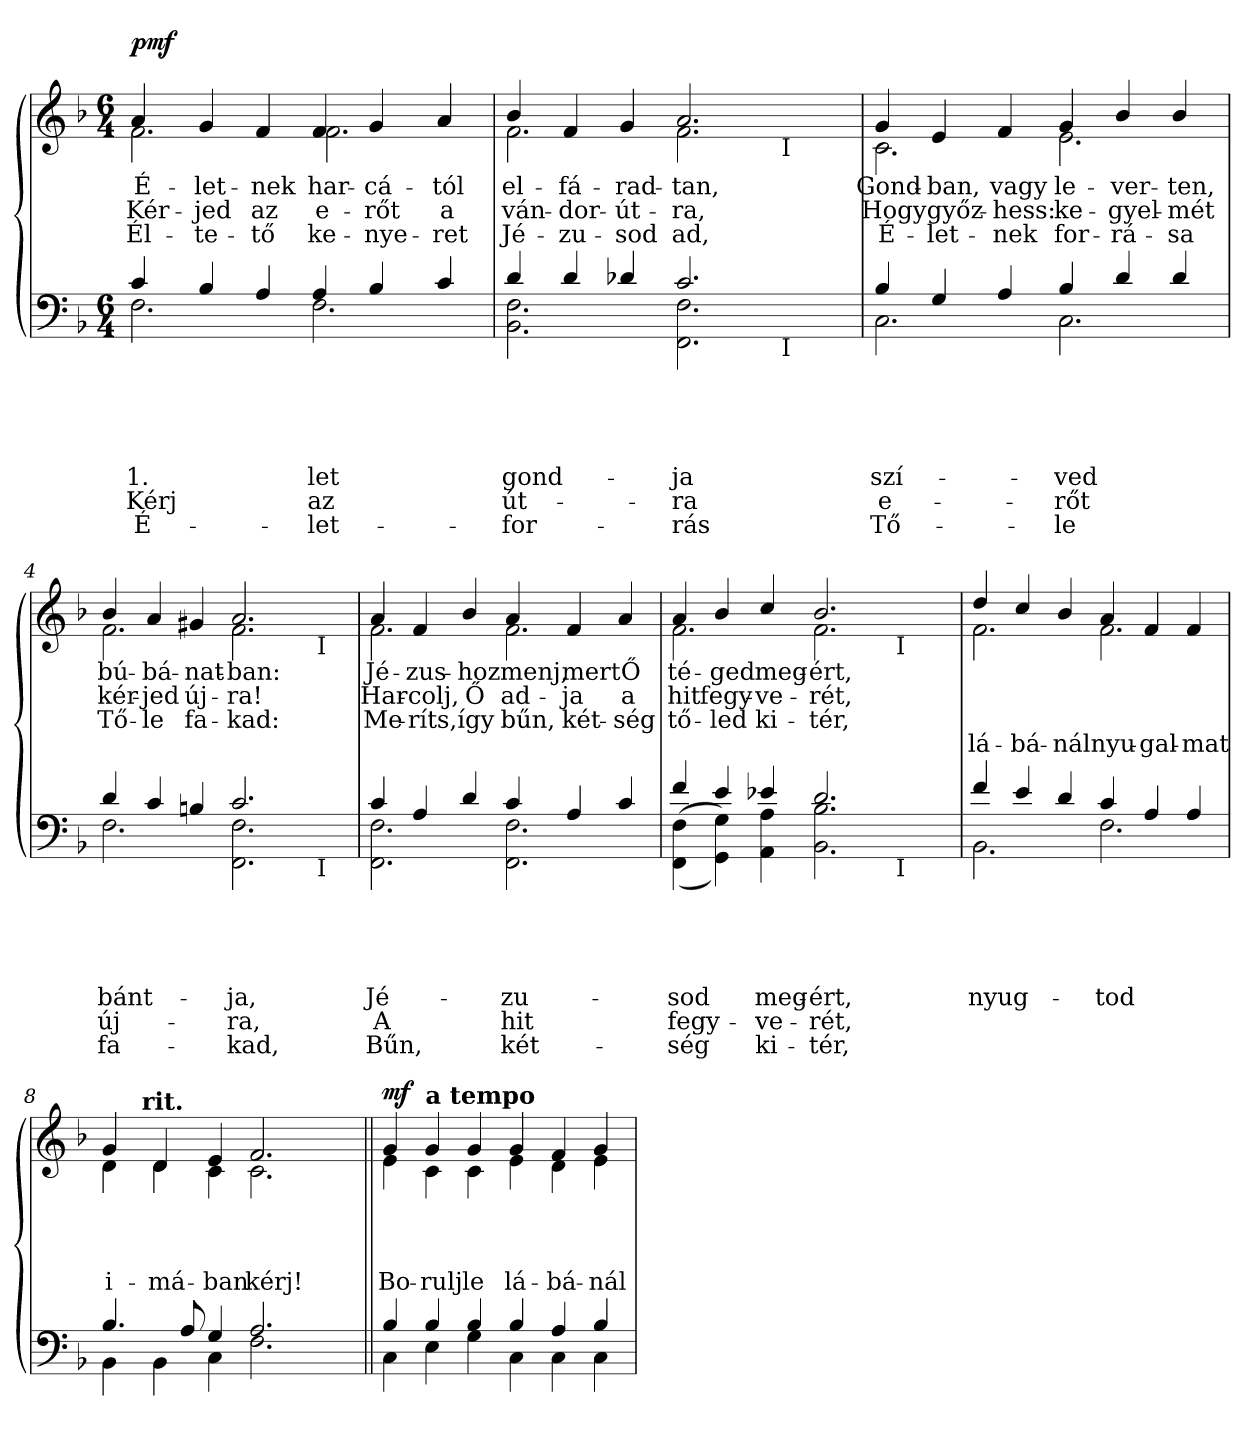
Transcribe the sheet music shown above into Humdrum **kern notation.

**kern	**text	**text	**text	**text	**text	**text	**text	**dynam	**kern	**text	**text	**text	**text	**dynam
*part2	*part2	*part2	*part2	*part2	*part2	*part2	*part2	*part2	*part1	*part1	*part1	*part1	*part1	*part1
*staff2	*staff2	*staff2	*staff2	*staff2	*staff2	*staff2	*staff2	*staff2	*staff1	*staff1	*staff1	*staff1	*staff1	*staff1
*clefF4	*	*	*	*	*	*	*	*	*clefG2	*	*	*	*	*
*k[b-]	*	*	*	*	*	*	*	*	*k[b-]	*	*	*	*	*
*d:	*	*	*	*	*	*	*	*	*d:	*	*	*	*	*
*M6/4	*	*	*	*	*	*	*	*	*M6/4	*	*	*	*	*
=1	=1	=1	=1	=1	=1	=1	=1	=1	=1	=1	=1	=1	=1	=1
*^	*	*	*	*	*	*	*	*	*	*	*	*	*	*
!	!	!	!	!	!	!LO:LY:b	!LO:LY:b	!LO:LY:b	!	!	!	!	!	!	!
!	!	!	!	!	!	!	!	!	!	!LO:TX:a:B:t=Parlando	!	!	!	!	!
!	!	!	!	!	!	!	!	!	!LO:DY:b	!	!LO:LY:b	!LO:LY:b	!LO:LY:b	!	!
*	*	*	*	*	*	*	*	*	*	*^	*	*	*	*	*
!	!	!	!	!	!	!	!	!	!LO:DY:n=1:a	!	!	!	!	!	!	!LO:DY:b
*	*	*	*	*	*	*	*	*	*	*	*^	*	*	*	*	*
4c/	2.F\	.	.	.	.	-1.	Kérj	É-	p mf	4a/	2.f\	32ryy	É-	Kér-	Él-	.	p
!	!	!	!	!	!	!	!	!	!	!	!	!	!	!	!	!	!LO:DY:a
.	.	.	.	.	.	.	.	.	.	.	.	1ryy	.	.	.	.	mf
!	!	!	!	!	!	!	!	!	!	!	!	!	!LO:LY:b	!LO:LY:b	!LO:LY:b	!	!
4B-/	.	.	.	.	.	.	.	.	.	4g/	.	.	-let-	-jed	-te-	.	.
!	!	!	!	!	!	!	!	!	!	!	!	!	!LO:LY:b	!LO:LY:b	!LO:LY:b	!	!
4A/	.	.	.	.	.	.	.	.	.	4f/	.	.	-nek	az	-tő	.	.
!	!	!	!	!	!	!LO:LY:b	!LO:LY:b	!LO:LY:b	!	!	!	!	!	!	!	!	!
!	!	!	!	!	!	!	!	!	!	!	!	!	!LO:LY:b	!LO:LY:b	!LO:LY:b	!	!
4A/	2.F\	.	.	.	.	let	az	-let-	.	4f/	2.f\	.	har-	e-	ke-	.	.
!	!	!	!	!	!	!	!	!	!	!	!	!	!LO:LY:b	!LO:LY:b	!LO:LY:b	!	!
4B-/	.	.	.	.	.	.	.	.	.	4g/	.	.	-cá-	-rőt	-nye-	.	.
.	.	.	.	.	.	.	.	.	.	.	.	4...ryy	.	.	.	.	.
!	!	!	!	!	!	!	!	!	!	!	!	!	!LO:LY:b	!LO:LY:b	!LO:LY:b	!	!
4c/	.	.	.	.	.	.	.	.	.	4a/	.	.	-tól	a	-ret	.	.
=2	=2	=2	=2	=2	=2	=2	=2	=2	=2	=2	=2	=2	=2	=2	=2	=2	=2
!	!	!	!	!	!	!LO:LY:b	!LO:LY:b	!LO:LY:b	!	!	!	!	!	!	!	!	!
!	!	!	!	!	!	!	!	!	!	!	!	!	!LO:LY:b	!LO:LY:b	!LO:LY:b	!	!
*	*^	*	*	*	*	*	*	*	*	*	*	*	*	*	*	*	*
4d/	2.BB-\ 2.F\	1ryy	.	.	.	.	gond-	út-	-for-	.	4b-/	2.f\	1ryy	el-	ván-	Jé-	.	.
!	!	!	!	!	!	!	!	!	!	!	!	!	!	!LO:LY:b	!LO:LY:b	!LO:LY:b	!	!
4d/	.	.	.	.	.	.	.	.	.	.	4f/	.	.	-fá-	-dor-	-zu-	.	.
!	!	!	!	!	!	!	!	!	!	!	!	!	!	!LO:LY:b	!LO:LY:b	!LO:LY:b	!	!
4d-X/	.	.	.	.	.	.	.	.	.	.	4g/	.	.	-rad-	-út-	-sod	.	.
!	!	!	!	!	!	!	!LO:LY:b	!LO:LY:b	!LO:LY:b	!	!	!	!	!	!	!	!	!
!	!	!	!	!	!	!	!	!	!	!	!	!	!	!LO:LY:b	!LO:LY:b	!LO:LY:b	!	!
2.c/	2.FF\ 2.F\	.	.	.	.	.	-ja	-ra	-rás	.	2.a/	2.f\	.	-tan,	-ra,	ad,	.	.
.	.	8.ryy	.	.	.	.	.	.	.	.	.	.	8.ryy	.	.	.	.	.
!	!	!	!	!	!	!	!	!	!	!	!	!	!LO:TX:b:t=I	!	!	!	!	!
!	!	!LO:TX:b:t=I	!	!	!	!	!	!	!	!	!	!	!	!	!	!	!	!
.	.	4ryy	.	.	.	.	.	.	.	.	.	.	4ryy	.	.	.	.	.
.	.	16ryy	.	.	.	.	.	.	.	.	.	.	16ryy	.	.	.	.	.
*	*v	*v	*	*	*	*	*	*	*	*	*	*	*	*	*	*	*	*
*	*	*	*	*	*	*	*	*	*	*v	*v	*v	*	*	*	*	*
=3	=3	=3	=3	=3	=3	=3	=3	=3	=3	=3	=3	=3	=3	=3	=3
*	*^	*	*	*	*	*	*	*	*	*^	*	*	*	*	*
*	*	*	*	*	*	*	*	*	*	*	*	*^	*	*	*	*	*
!	!	!	!	!	!	!	!LO:LY:b	!LO:LY:b	!LO:LY:b	!	!	!	!	!	!	!	!	!
*	*v	*v	*	*	*	*	*	*	*	*	*	*	*	*	*	*	*	*
*	*	*	*	*	*	*	*	*	*	*v	*v	*v	*	*	*	*	*
*	*^	*	*	*	*	*	*	*	*	*^	*	*	*	*	*
*	*	*	*	*	*	*	*	*	*	*	*	*^	*	*	*	*	*
!	!	!	!	!	!	!	!	!	!	!	!	!	!	!LO:LY:b	!LO:LY:b	!LO:LY:b	!	!
*	*v	*v	*	*	*	*	*	*	*	*	*	*	*	*	*	*	*	*
*	*	*	*	*	*	*	*	*	*	*	*v	*v	*	*	*	*	*
4B-/	2.C\	.	.	.	.	szí-	e-	Tő-	.	4g/	2.c\	Gond-	Hogy	É-	.	.
!	!	!	!	!	!	!	!	!	!	!	!	!LO:LY:b	!LO:LY:b	!LO:LY:b	!	!
4G/	.	.	.	.	.	.	.	.	.	4e/	.	-ban,	győz-	-let-	.	.
!	!	!	!	!	!	!	!	!	!	!	!	!LO:LY:b	!LO:LY:b	!LO:LY:b	!	!
4A/	.	.	.	.	.	.	.	.	.	4f/	.	vagy	-hess:	-nek	.	.
!	!	!	!	!	!	!LO:LY:b	!LO:LY:b	!LO:LY:b	!	!	!	!	!	!	!	!
!	!	!	!	!	!	!	!	!	!	!	!	!LO:LY:b	!LO:LY:b	!LO:LY:b	!	!
4B-/	2.C\	.	.	.	.	-ved	-rőt	-le	.	4g/	2.e\	le-	ke-	for-	.	.
!	!	!	!	!	!	!	!	!	!	!	!	!LO:LY:b	!LO:LY:b	!LO:LY:b	!	!
4d/	.	.	.	.	.	.	.	.	.	4b-/	.	-ver-	-gyel-	-rá-	.	.
!	!	!	!	!	!	!	!	!	!	!	!	!LO:LY:b	!LO:LY:b	!LO:LY:b	!	!
4d/	.	.	.	.	.	.	.	.	.	4b-/	.	-ten,	-mét	-sa	.	.
*	*	*	*	*	*	*	*	*	*	*v	*v	*	*	*	*	*
!!LO:LB:g=z
=4	=4	=4	=4	=4	=4	=4	=4	=4	=4	=4	=4	=4	=4	=4	=4
!	!	!	!	!	!	!LO:LY:b	!LO:LY:b	!LO:LY:b	!	!	!	!	!	!	!
!	!	!	!	!	!	!	!	!	!	!	!LO:LY:b	!LO:LY:b	!LO:LY:b	!	!
*	*^	*	*	*	*	*	*	*	*	*^	*	*	*	*	*
*	*	*	*	*	*	*	*	*	*	*	*	*^	*	*	*	*	*
4d/	2.F\	1ryy	.	.	.	.	bánt-	új-	fa-	.	4b-/	2.f\	1ryy	bú-	kér-	Tő-	.	.
!	!	!	!	!	!	!	!	!	!	!	!	!	!	!LO:LY:b	!LO:LY:b	!LO:LY:b	!	!
4c/	.	.	.	.	.	.	.	.	.	.	4a/	.	.	-bá-	-jed	-le	.	.
!	!	!	!	!	!	!	!	!	!	!	!	!	!	!LO:LY:b	!LO:LY:b	!LO:LY:b	!	!
4Bn/	.	.	.	.	.	.	.	.	.	.	4g#X/	.	.	-nat-	új-	fa-	.	.
!	!	!	!	!	!	!	!LO:LY:b	!LO:LY:b	!LO:LY:b	!	!	!	!	!	!	!	!	!
!	!	!	!	!	!	!	!	!	!	!	!	!	!	!LO:LY:b	!LO:LY:b	!LO:LY:b	!	!
2.c/	2.FF\ 2.F\	.	.	.	.	.	-ja,	-ra,	-kad,	.	2.a/	2.f\	.	-ban:	-ra!	-kad:	.	.
.	.	4ryy	.	.	.	.	.	.	.	.	.	.	4ryy	.	.	.	.	.
!	!	!	!	!	!	!	!	!	!	!	!	!	!LO:TX:b:t=I	!	!	!	!	!
!	!	!LO:TX:b:t=I	!	!	!	!	!	!	!	!	!	!	!	!	!	!	!	!
.	.	4ryy	.	.	.	.	.	.	.	.	.	.	4ryy	.	.	.	.	.
*	*v	*v	*	*	*	*	*	*	*	*	*	*	*	*	*	*	*	*
*	*	*	*	*	*	*	*	*	*	*v	*v	*v	*	*	*	*	*
=5	=5	=5	=5	=5	=5	=5	=5	=5	=5	=5	=5	=5	=5	=5	=5
*	*^	*	*	*	*	*	*	*	*	*^	*	*	*	*	*
*	*	*	*	*	*	*	*	*	*	*	*	*^	*	*	*	*	*
!	!	!	!	!	!	!	!LO:LY:b	!LO:LY:b	!LO:LY:b	!	!	!	!	!	!	!	!	!
*	*v	*v	*	*	*	*	*	*	*	*	*	*	*	*	*	*	*	*
*	*	*	*	*	*	*	*	*	*	*v	*v	*v	*	*	*	*	*
*	*^	*	*	*	*	*	*	*	*	*^	*	*	*	*	*
*	*	*	*	*	*	*	*	*	*	*	*	*^	*	*	*	*	*
!	!	!	!	!	!	!	!	!	!	!	!	!	!	!LO:LY:b	!LO:LY:b	!LO:LY:b	!	!
*	*v	*v	*	*	*	*	*	*	*	*	*	*	*	*	*	*	*	*
*	*	*	*	*	*	*	*	*	*	*	*v	*v	*	*	*	*	*
4c/	2.FF\ 2.F\	.	.	.	.	Jé-	A	Bűn,	.	4a/	2.f\	Jé-	Har-	Me-	.	.
!	!	!	!	!	!	!	!	!	!	!	!	!LO:LY:b	!LO:LY:b	!LO:LY:b	!	!
4A/	.	.	.	.	.	.	.	.	.	4f/	.	-zus-	-colj,	-ríts,	.	.
!	!	!	!	!	!	!	!	!	!	!	!	!LO:LY:b	!LO:LY:b	!LO:LY:b	!	!
4d/	.	.	.	.	.	.	.	.	.	4b-/	.	-hoz	Ő	így	.	.
!	!	!	!	!	!	!LO:LY:b	!LO:LY:b	!LO:LY:b	!	!	!	!	!	!	!	!
!	!	!	!	!	!	!	!	!	!	!	!	!LO:LY:b	!LO:LY:b	!LO:LY:b	!	!
4c/	2.FF\ 2.F\	.	.	.	.	-zu-	hit	két-	.	4a/	2.f\	menj,	ad-	bűn,	.	.
!	!	!	!	!	!	!	!	!	!	!	!	!LO:LY:b	!LO:LY:b	!LO:LY:b	!	!
4A/	.	.	.	.	.	.	.	.	.	4f/	.	mert	-ja	két-	.	.
!	!	!	!	!	!	!	!	!	!	!	!	!LO:LY:b	!LO:LY:b	!LO:LY:b	!	!
4c/	.	.	.	.	.	.	.	.	.	4a/	.	Ő	a	-ség	.	.
*	*	*	*	*	*	*	*	*	*	*v	*v	*	*	*	*	*
=6	=6	=6	=6	=6	=6	=6	=6	=6	=6	=6	=6	=6	=6	=6	=6
!	!	!	!	!	!	!LO:LY:b	!LO:LY:b	!LO:LY:b	!	!	!	!	!	!	!
!	!	!	!	!	!	!	!	!	!	!	!LO:LY:b	!LO:LY:b	!LO:LY:b	!	!
*	*^	*	*	*	*	*	*	*	*	*^	*	*	*	*	*
*	*	*	*	*	*	*	*	*	*	*	*	*^	*	*	*	*	*
4f/	((4FF\ 4F\	1ryy	.	.	.	.	-sod	fegy-	-ség	.	4a/	2.f\	1ryy	té-	hit	tő-	.	.
!	!	!	!	!	!	!	!	!	!	!	!	!	!	!LO:LY:b	!LO:LY:b	!LO:LY:b	!	!
4e/	4GG\ 4G\))	.	.	.	.	.	.	.	.	.	4b-/	.	.	-ged	fegy-	-led	.	.
!	!	!	!	!	!	!	!LO:LY:b	!LO:LY:b	!LO:LY:b	!	!	!	!	!	!	!	!	!
!	!	!	!	!	!	!	!	!	!	!	!	!	!	!LO:LY:b	!LO:LY:b	!LO:LY:b	!	!
4e-X/	4AA\ 4A\	.	.	.	.	.	meg-	-ve-	ki-	.	4cc/	.	.	meg-	-ve-	ki-	.	.
!	!	!	!	!	!	!	!LO:LY:b	!LO:LY:b	!LO:LY:b	!	!	!	!	!	!	!	!	!
!	!	!	!	!	!	!	!	!	!	!	!	!	!	!LO:LY:b	!LO:LY:b	!LO:LY:b	!	!
2.d/	2.BB-\ 2.B-\	.	.	.	.	.	-ért,	-rét,	-tér,	.	2.b-/	2.f\	.	-ért,	-rét,	-tér,	.	.
.	.	8ryy	.	.	.	.	.	.	.	.	.	.	8ryy	.	.	.	.	.
.	.	32ryy	.	.	.	.	.	.	.	.	.	.	32ryy	.	.	.	.	.
!	!	!	!	!	!	!	!	!	!	!	!	!	!LO:TX:b:t=I	!	!	!	!	!
!	!	!LO:TX:b:t=I	!	!	!	!	!	!	!	!	!	!	!	!	!	!	!	!
.	.	4ryy	.	.	.	.	.	.	.	.	.	.	4ryy	.	.	.	.	.
.	.	16.ryy	.	.	.	.	.	.	.	.	.	.	16.ryy	.	.	.	.	.
*	*v	*v	*	*	*	*	*	*	*	*	*	*	*	*	*	*	*	*
*	*	*	*	*	*	*	*	*	*	*v	*v	*v	*	*	*	*	*
!!LO:LB:g=z
=7	=7	=7	=7	=7	=7	=7	=7	=7	=7	=7	=7	=7	=7	=7	=7
*	*^	*	*	*	*	*	*	*	*	*^	*	*	*	*	*
*	*	*	*	*	*	*	*	*	*	*	*	*^	*	*	*	*	*
!	!	!	!	!	!	!	!LO:LY:b	!	!	!	!	!	!	!	!	!	!	!
*	*v	*v	*	*	*	*	*	*	*	*	*	*	*	*	*	*	*	*
*	*	*	*	*	*	*	*	*	*	*v	*v	*v	*	*	*	*	*
*	*^	*	*	*	*	*	*	*	*	*^	*	*	*	*	*
*	*	*	*	*	*	*	*	*	*	*	*	*^	*	*	*	*	*
!	!	!	!	!	!	!	!	!	!	!	!	!	!	!	!	!	!LO:LY:b	!
*	*v	*v	*	*	*	*	*	*	*	*	*	*	*	*	*	*	*	*
*	*	*	*	*	*	*	*	*	*	*	*v	*v	*	*	*	*	*
4f/	2.BB-\	.	.	.	.	nyug-	.	.	.	4dd/	2.f\	.	.	.	lá-	.
!	!	!	!	!	!	!	!	!	!	!	!	!	!	!	!LO:LY:b	!
4e/	.	.	.	.	.	.	.	.	.	4cc/	.	.	.	.	-bá-	.
!	!	!	!	!	!	!	!	!	!	!	!	!	!	!	!LO:LY:b	!
4d/	.	.	.	.	.	.	.	.	.	4b-/	.	.	.	.	-nál	.
!	!	!	!	!	!	!LO:LY:b	!	!	!	!	!	!	!	!	!	!
!	!	!	!	!	!	!	!	!	!	!	!	!	!	!	!LO:LY:b	!
4c/	2.F\	.	.	.	.	-tod	.	.	.	4a/	2.f\	.	.	.	nyu-	.
!	!	!	!	!	!	!	!	!	!	!	!	!	!	!	!LO:LY:b	!
4A/	.	.	.	.	.	.	.	.	.	4f/	.	.	.	.	-gal-	.
!	!	!	!	!	!	!	!	!	!	!	!	!	!	!	!LO:LY:b	!
4A/	.	.	.	.	.	.	.	.	.	4f/	.	.	.	.	-mat	.
*	*	*	*	*	*	*	*	*	*	*v	*v	*	*	*	*	*
=8	=8	=8	=8	=8	=8	=8	=8	=8	=8	=8	=8	=8	=8	=8	=8
!	!	!	!	!	!	!	!	!	!	!	!	!	!	!LO:LY:b	!
*	*	*	*	*	*	*	*	*	*	*^	*	*	*	*	*
*	*	*	*	*	*	*	*	*	*	*	*^	*	*	*	*	*
4.B-/	4BB-\	.	.	.	.	.	.	.	.	4g/	4d\	8..ryy	.	.	.	i-	.
!	!	!	!	!	!	!	!	!	!	!	!	!LO:TX:a:B:t=rit.	!	!	!	!	!
.	.	.	.	.	.	.	.	.	.	.	.	1ryy	.	.	.	.	.
!	!	!	!	!	!	!	!	!	!	!	!	!	!	!	!	!LO:LY:b	!
.	4BB-\	.	.	.	.	.	.	.	.	4d/	4d\	.	.	.	.	-má-	.
8A/	.	.	.	.	.	.	.	.	.	.	.	.	.	.	.	.	.
!	!	!	!	!	!	!	!	!	!	!	!	!	!	!	!	!LO:LY:b	!
4G/	4C\	.	.	.	.	.	.	.	.	4e/	4c\	.	.	.	.	-ban	.
!	!	!	!	!	!	!	!	!	!	!	!	!	!	!	!	!LO:LY:b	!
2.A/	2.F\	.	.	.	.	.	.	.	.	2.f/	2.c\	.	.	.	.	kérj!	.
.	.	.	.	.	.	.	.	.	.	.	.	4ryy	.	.	.	.	.
.	.	.	.	.	.	.	.	.	.	.	.	32ryy	.	.	.	.	.
*	*	*	*	*	*	*	*	*	*	*v	*v	*v	*	*	*	*	*
=9||	=9||	=9||	=9||	=9||	=9||	=9||	=9||	=9||	=9||	=9||	=9||	=9||	=9||	=9||	=9||
*	*	*	*	*	*	*	*	*	*	*^	*	*	*	*	*
*	*	*	*	*	*	*	*	*	*	*	*^	*	*	*	*	*
!	!	!	!	!	!	!	!	!	!	!	!	!	!	!	!	!LO:LY:b	!LO:DY:a
*	*	*	*	*	*	*	*	*	*	*	*v	*v	*	*	*	*	*
4B-/	4C\	.	.	.	.	.	.	.	.	4g/	4e\	.	.	.	Bo-	mf
!	!	!	!	!	!	!	!	!	!	!LO:TX:a:B:t=a tempo	!	!	!	!	!	!
!	!	!	!	!	!	!	!	!	!	!	!	!	!	!	!LO:LY:b	!
4B-/	4E\	.	.	.	.	.	.	.	.	4g/	4c\	.	.	.	-rulj	.
!	!	!	!	!	!	!	!	!	!	!	!	!	!	!	!LO:LY:b	!
4B-/	4G\	.	.	.	.	.	.	.	.	4g/	4c\	.	.	.	le	.
!	!	!	!	!	!	!	!	!	!	!	!	!	!	!	!LO:LY:b	!
4B-/	4C\	.	.	.	.	.	.	.	.	4g/	4e\	.	.	.	lá-	.
!	!	!	!	!	!	!	!	!	!	!	!	!	!	!	!LO:LY:b	!
4A/	4C\	.	.	.	.	.	.	.	.	4f/	4d\	.	.	.	-bá-	.
!	!	!	!	!	!	!	!	!	!	!	!	!	!	!	!LO:LY:b	!
4B-/	4C\	.	.	.	.	.	.	.	.	4g/	4e\	.	.	.	-nál	.
*v	*v	*	*	*	*	*	*	*	*	*	*	*	*	*	*	*
*	*	*	*	*	*	*	*	*	*v	*v	*	*	*	*	*
=	=	=	=	=	=	=	=	=	=	=	=	=	=	=
*-	*-	*-	*-	*-	*-	*-	*-	*-	*-	*-	*-	*-	*-	*-
